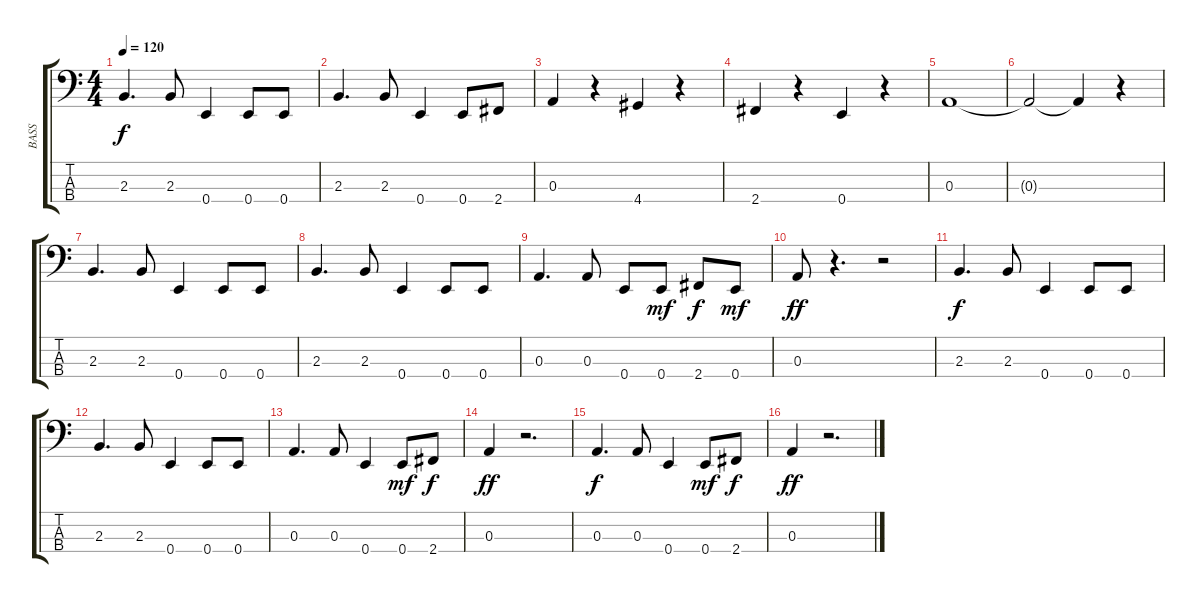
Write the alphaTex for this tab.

\track ("BASS                " "BASS      ") {instrument electricbassfinger}
\staff {score tabs}
\tuning (G2 D2 A1 E1) {hide}
\ts (4 4)
\tempo 120
\clef f4
\ks c
2.3.4{d dy f} 2.3.8 0.4.4 0.4.8 0.4.8 |
2.3.4{d} 2.3.8 0.4.4 0.4.8 2.4.8 |
0.3.4 r.4 4.4.4 r.4 |
2.4.4 r.4 0.4.4 r.4 |
0.3.1 |
0.3{t}.2 0.3{t}.4 r.4 |
2.3.4{d instrument electricbassfinger} 2.3.8 0.4.4 0.4.8 0.4.8 |
2.3.4{d} 2.3.8 0.4.4 0.4.8 0.4.8 |
0.3.4{d} 0.3.8 0.4.8 0.4.8{dy mf} 2.4.8{dy f} 0.4.8{dy mf} |
0.3.8{dy ff} r.4{d} r.2 |
2.3.4{d dy f instrument electricbassfinger} 2.3.8 0.4.4 0.4.8 0.4.8 |
2.3.4{d} 2.3.8 0.4.4 0.4.8 0.4.8 |
0.3.4{d} 0.3.8 0.4.4 0.4.8{dy mf} 2.4.8{dy f} |
0.3.4{dy ff} r.2{d} |
0.3.4{d dy f} 0.3.8 0.4.4 0.4.8{dy mf} 2.4.8{dy f} |
0.3.4{dy ff} r.2{d}
